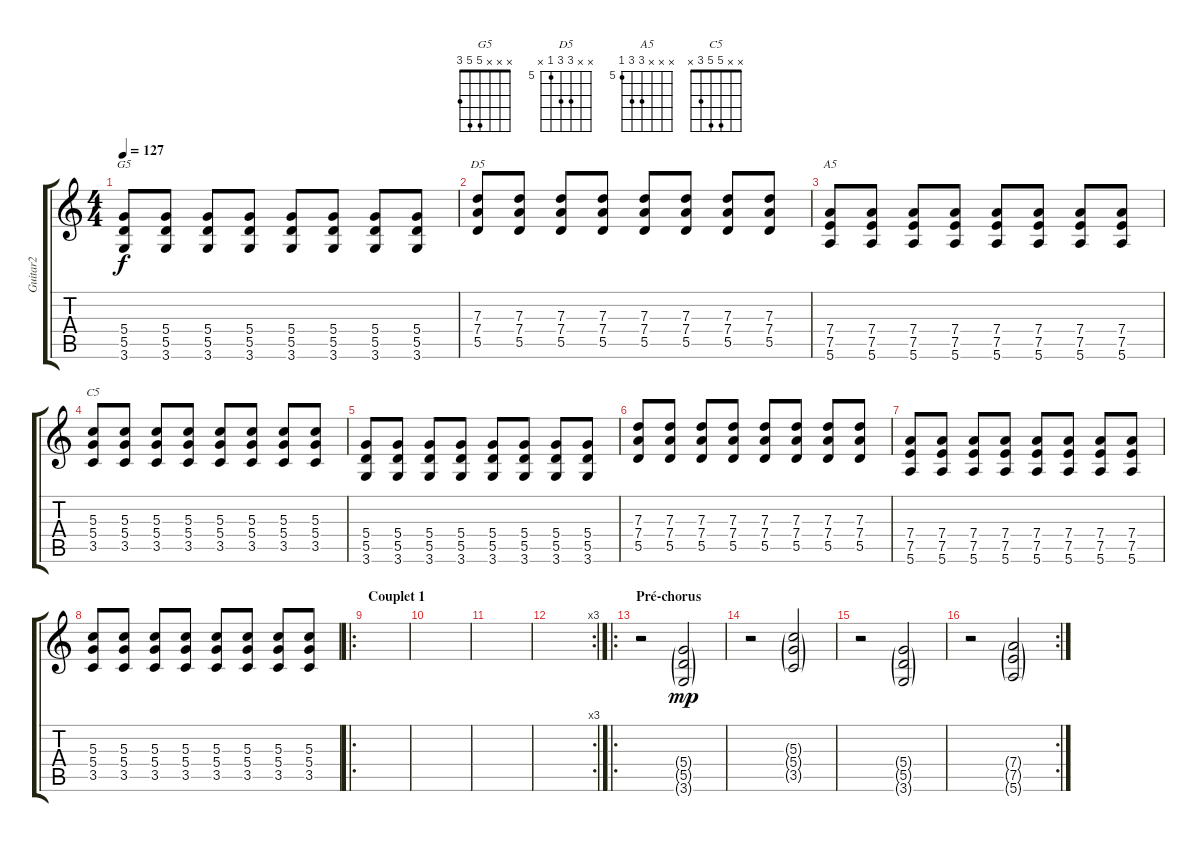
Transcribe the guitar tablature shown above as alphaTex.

\track ("Guitar2" "Guitar2") {instrument electricguitarmuted}
\staff {score tabs}
\tuning (E4 B3 G3 D3 A2 E2) {hide}
\chord ("G5" x x x 5 5 3)
\chord ("D5" x x 7 7 5 x) {firstfret 5}
\chord ("A5" x x x 7 7 5) {firstfret 5}
\chord ("C5" x x 5 5 3 x)
\ts (4 4)
\tempo 127
\clef g2
\ks c
(5.4 5.5 3.6).8{ch "G5" dy f} (5.4 5.5 3.6).8 (5.4 5.5 3.6).8 (5.4 5.5 3.6).8 (5.4 5.5 3.6).8 (5.4 5.5 3.6).8 (5.4 5.5 3.6).8 (5.4 5.5 3.6).8 |
(7.3 7.4 5.5).8{ch "D5"} (7.3 7.4 5.5).8 (7.3 7.4 5.5).8 (7.3 7.4 5.5).8 (7.3 7.4 5.5).8 (7.3 7.4 5.5).8 (7.3 7.4 5.5).8 (7.3 7.4 5.5).8 |
(7.4 7.5 5.6).8{ch "A5"} (7.4 7.5 5.6).8 (7.4 7.5 5.6).8 (7.4 7.5 5.6).8 (7.4 7.5 5.6).8 (7.4 7.5 5.6).8 (7.4 7.5 5.6).8 (7.4 7.5 5.6).8 |
(5.3 5.4 3.5).8{ch "C5"} (5.3 5.4 3.5).8 (5.3 5.4 3.5).8 (5.3 5.4 3.5).8 (5.3 5.4 3.5).8 (5.3 5.4 3.5).8 (5.3 5.4 3.5).8 (5.3 5.4 3.5).8 |
(5.4 5.5 3.6).8 (5.4 5.5 3.6).8 (5.4 5.5 3.6).8 (5.4 5.5 3.6).8 (5.4 5.5 3.6).8 (5.4 5.5 3.6).8 (5.4 5.5 3.6).8 (5.4 5.5 3.6).8 |
(7.3 7.4 5.5).8 (7.3 7.4 5.5).8 (7.3 7.4 5.5).8 (7.3 7.4 5.5).8 (7.3 7.4 5.5).8 (7.3 7.4 5.5).8 (7.3 7.4 5.5).8 (7.3 7.4 5.5).8 |
(7.4 7.5 5.6).8 (7.4 7.5 5.6).8 (7.4 7.5 5.6).8 (7.4 7.5 5.6).8 (7.4 7.5 5.6).8 (7.4 7.5 5.6).8 (7.4 7.5 5.6).8 (7.4 7.5 5.6).8 |
(5.3 5.4 3.5).8 (5.3 5.4 3.5).8 (5.3 5.4 3.5).8 (5.3 5.4 3.5).8 (5.3 5.4 3.5).8 (5.3 5.4 3.5).8 (5.3 5.4 3.5).8 (5.3 5.4 3.5).8 |
\ro
\section ("" "Couplet 1")
|
|
|
\rc 3
|
\ro
\section ("" "Pré-chorus")
r.2{instrument distortionguitar} (5.4{g} 5.5{g} 3.6{g}).2{dy mp} |
r.2 (5.3{g} 5.4{g} 3.5{g}).2 |
r.2 (5.4{g} 5.5{g} 3.6{g}).2 |
\rc 2
r.2 (7.4{g} 7.5{g} 5.6{g}).2
